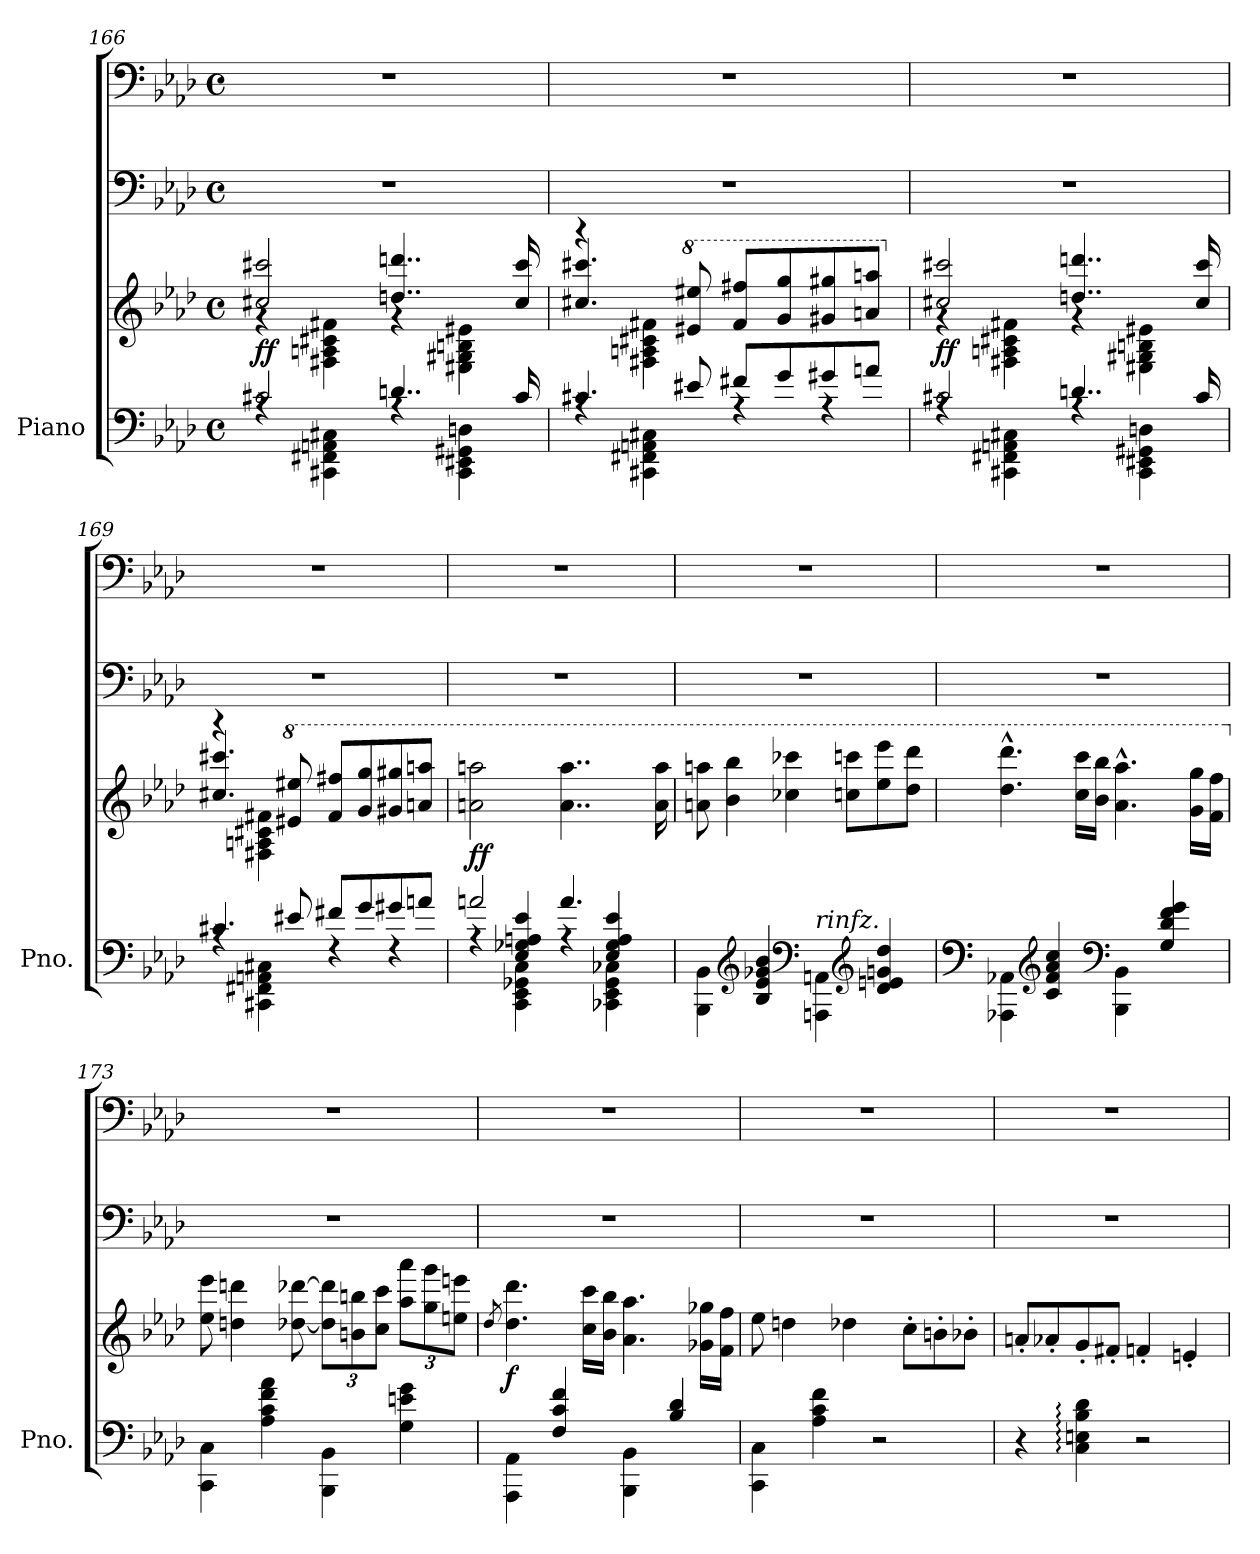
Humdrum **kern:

**kern	**kern	**kern	**kern	**dynam
*part1	*part1	*part1	*part1	*part1
*staff4	*staff3	*staff2	*staff1	*staff1/2/3/4
*I"Piano	*	*	*	*
*I'Pno.	*	*	*	*
*clefF4	*clefG2	*clefF4	*clefF4	*
*k[b-e-a-d-]	*k[b-e-a-d-]	*k[b-e-a-d-]	*k[b-e-a-d-]	*
*M4/4	*M4/4	*M4/4	*M4/4	*
*met(c)	*met(c)	*met(c)	*met(c)	*
=166	=166	=166	=166	=166
*^	*^	*	*	*
!	!	!	!	!	!	!LO:DY:b=3
2c#X/	4rA	4rg	2cc#X/ 2ccc#X/	1r	1r	ff
.	4CC#X\ 4FF#X\ 4AAn\ 4C#X\	4F#X\ 4An\ 4c#X\ 4f#X\	.	.	.	.
4..dn/	4rA	4rg	4..ddn/ 4..dddn/	.	.	.
.	4CC#\ 4EE#X\ 4GG#X\ 4Dn\	4E#X\ 4G#X\ 4Bn\ 4e#X\	.	.	.	.
16c#/	.	.	16cc#/ 16ccc#/	.	.	.
!!LO:LB:g=z
=167	=167	=167	=167	=167	=167	=167
4.c#X/	4rA	4r	4.cc#X/ 4.ccc#X/	1r	1r	.
.	4CC#X\ 4FF#X\ 4AAn\ 4C#X\	4F#X\ 4An\ 4c#X\ 4f#X\	.	.	.	.
*	*	*8va	*	*	*	*
8e#X/	.	.	8ee#X/ 8eee#X/	.	.	.
8f#X/L	4rA	2ryy	8ff#/ 8fff#X/L	.	.	.
8g/	.	.	8gg/ 8ggg/	.	.	.
8g#X/	4rA	.	8gg#X/ 8ggg#X/	.	.	.
8an/J	.	.	8aan/ 8aaan/J	.	.	.
=168	=168	=168	=168	=168	=168	=168
*	*	*X8va	*	*	*	*
*	*	*	*	*	*MM70	*
!	!	!	!	!	!	!LO:DY:b=3
2c#X/	4rA	4rg	2cc#X/ 2ccc#X/	1r	1r	ff
.	4CC#X\ 4FF#X\ 4AAn\ 4C#X\	4F#X\ 4An\ 4c#X\ 4f#X\	.	.	.	.
4..dn/	4rA	4rg	4..ddn/ 4..dddn/	.	.	.
.	4CC#\ 4EE#X\ 4GG#X\ 4Dn\	4E#X\ 4G#X\ 4Bn\ 4e#X\	.	.	.	.
16c#/	.	.	16cc#/ 16ccc#/	.	.	.
=169	=169	=169	=169	=169	=169	=169
4.c#X/	4rA	4r	4.cc#X/ 4.ccc#X/	1r	1r	.
.	4CC#X\ 4FF#X\ 4AAn\ 4C#X\	4F#X\ 4An\ 4c#X\ 4f#X\	.	.	.	.
*	*	*8va	*	*	*	*
8e#X/	.	.	8ee#X/ 8eee#X/	.	.	.
8f#X/L	4rF	2ryy	8ff#/ 8fff#X/L	.	.	.
8g/	.	.	8gg/ 8ggg/	.	.	.
8g#X/	4rF	.	8gg#X/ 8ggg#X/	.	.	.
8an/J	.	.	8aan/ 8aaan/J	.	.	.
*v	*v	*	*	*	*	*
*	*v	*v	*	*	*
!!LO:LB:g=z
=170	=170	=170	=170	=170
*	*	*	*MM70	*
*^	*^	*	*	*
*	*^	*	*	*	*	*
!	!	!	!	!	!	!	!LO:DY:b=3
*	*	*	*v	*v	*	*	*
2an/	4rA	4ryy	2aan\ 2aaan\	1r	1r	ff
.	4CC\ 4EE-\ 4GG-X\ 4C\	4E-/ 4G-X/ 4An/ 4e-/	.	.	.	.
4.a/	4rA	4ryy	4..aa\ 4..aaa\	.	.	.
.	4CC-X\ 4EE-\ 4GG-\ 4C-X\	4E-/ 4G-/ 4A/ 4e-/	.	.	.	.
8ryy	.	.	.	.	.	.
.	.	.	16aa\ 16aaa\	.	.	.
*v	*v	*v	*	*	*	*
=171	=171	=171	=171	=171
*	*	*	*MM55	*
4BBB-\ 4BB-\	8aan\ 8aaan\	1r	1r	.
.	4bb-\ 4bbb-\	.	.	.
*clefG2	*	*	*	*
4B-/ 4e-/ 4g-X/ 4b-/	.	.	.	.
.	4ccc-X\ 4cccc-X\	.	.	.
*clefF4	*	*	*	*
!LO:TX:a:i:t=rinfz.	!	!	!	!
4AAAn\ 4AAn\	.	.	.	.
.	8cccn\ 8ccccn\L	.	.	.
*clefG2	*	*	*	*
4d-/ 4en/ 4gn/ 4dd-/	8eee-\ 8eeee-\	.	.	.
.	8ddd-\ 8dddd-\J	.	.	.
=172	=172	=172	=172	=172
*clefF4	*	*	*	*
4AAA-X\ 4AA-X\	4.ddd-\^^ 4.dddd-\^^	1r	1r	.
*clefG2	*	*	*	*
4c/ 4f/ 4a-/ 4cc/	.	.	.	.
.	16ccc\ 16cccc\LL	.	.	.
.	16bb-\ 16bbb-\JJ	.	.	.
*clefF4	*	*	*	*
4BBB-\ 4BB-\	4.aa-\^^ 4.aaa-\^^	.	.	.
4G/ 4d-/ 4f/ 4g/	.	.	.	.
.	16gg\ 16ggg\LL	.	.	.
.	16ff\ 16fff\JJ	.	.	.
=173	=173	=173	=173	=173
*	*X8va	*	*	*
4CC\ 4C\	8ee-\ 8eee-\	1r	1r	.
.	4ddn\ 4dddn\	.	.	.
4A-\ 4c\ 4f\ 4a-\	.	.	.	.
.	[8dd-X\ [8ddd-X\	.	.	.
*	*Xbrackettup	*	*	*
4BBB-\ 4BB-\	12dd-\] 12ddd-\]L	.	.	.
.	12bn\ 12bbn\	.	.	.
.	12cc\ 12ccc\J	.	.	.
4G\ 4en\ 4g\	12aa-\ 12aaa-\L	.	.	.
.	12gg\ 12ggg\	.	.	.
.	12een\ 12eeen\J	.	.	.
!!LO:LB:g=z
=174	=174	=174	=174	=174
.	8qdd-/	.	.	.
!	!	!	!	!LO:DY:b=3
4AAA-\ 4AA-\	4.dd-\ 4.ddd-\	1r	1r	f
4F/ 4c/ 4f/	.	.	.	.
.	16cc\ 16ccc\LL	.	.	.
.	16b-\ 16bb-\JJ	.	.	.
4BBB-\ 4BB-\	4.a-\ 4.aa-\	.	.	.
4B-/ 4d-/	.	.	.	.
.	16g-X\ 16gg-X\LL	.	.	.
.	16f\ 16ff\JJ	.	.	.
=175	=175	=175	=175	=175
*	*	*	*MM60	*
4CC\ 4C\	8ee-\	1r	1r	.
.	4ddn\	.	.	.
4A-\ 4c\ 4f\	.	.	.	.
.	4dd-X\	.	.	.
2r	.	.	.	.
.	8cc'\L	.	.	.
.	8bn'\	.	.	.
.	8b-X'\J	.	.	.
=176	=176	=176	=176	=176
4r	8an'/L	1r	1r	.
.	8a-X'/	.	.	.
4C\: 4En\: 4B-\: 4d-\:	8g'/	.	.	.
.	8f#X'/J	.	.	.
2r	4fn'/	.	.	.
.	4en'/	.	.	.
=	=	=	=	=
*-	*-	*-	*-	*-
